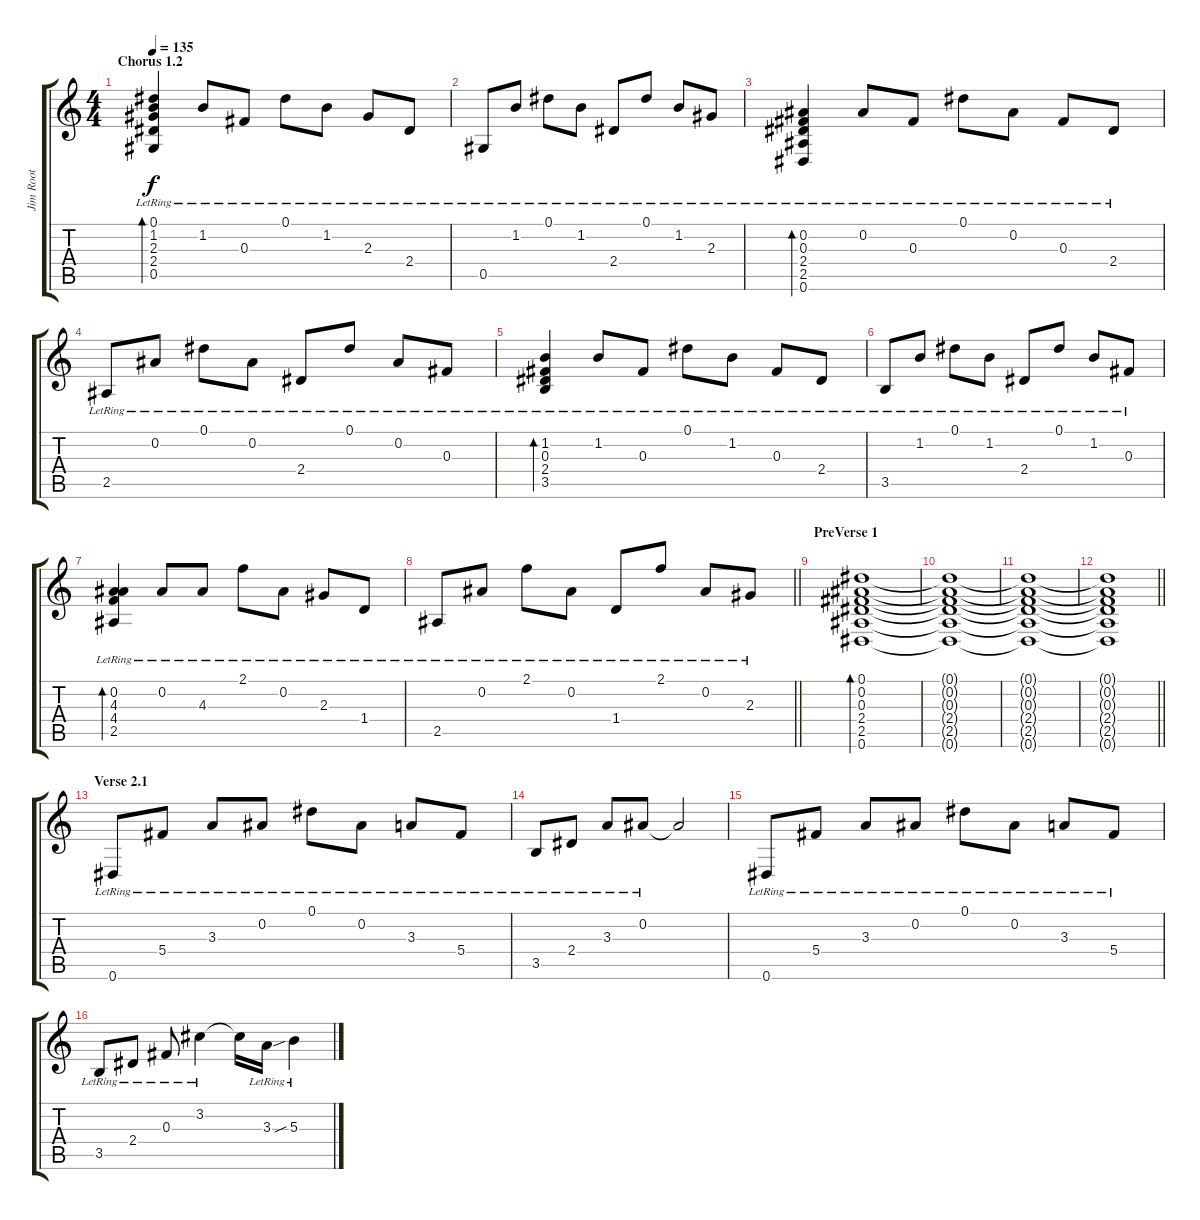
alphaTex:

\track ("Jim Root" "Jim Root") {instrument distortionguitar}
\staff {score tabs}
\tuning (Eb4 Bb3 Gb3 Db3 Ab2 Eb2) {hide}
\ts (4 4)
\section ("" "Chorus 1.2")
\tempo 135
\clef g2
\ks c
(0.1 1.2{lr} 2.3{lr} 2.4{lr} 0.5{lr}).4{bd 120 dy f volume 13} 1.2{lr}.8 0.3{lr}.8 0.1{lr}.8 1.2{lr}.8 2.3{lr}.8 2.4{lr}.8 |
0.5{lr}.8 1.2{lr}.8 0.1{lr}.8 1.2{lr}.8 2.4{lr}.8 0.1{lr}.8 1.2{lr}.8 2.3{lr}.8 |
(0.2{lr} 0.3{lr} 2.4{lr} 2.5{lr} 0.6{lr}).4{bd 120} 0.2{lr}.8 0.3{lr}.8 0.1{lr}.8 0.2{lr}.8 0.3{lr}.8 2.4{lr}.8 |
2.5{lr}.8 0.2{lr}.8 0.1{lr}.8 0.2{lr}.8 2.4{lr}.8 0.1{lr}.8 0.2{lr}.8 0.3{lr}.8 |
(1.2{lr} 0.3{lr} 2.4{lr} 3.5{lr}).4{bd 120} 1.2{lr}.8 0.3{lr}.8 0.1{lr}.8 1.2{lr}.8 0.3{lr}.8 2.4{lr}.8 |
3.5{lr}.8 1.2{lr}.8 0.1{lr}.8 1.2{lr}.8 2.4{lr}.8 0.1{lr}.8 1.2{lr}.8 0.3{lr}.8 |
(0.2{lr} 4.3{lr} 4.4{lr} 2.5{lr}).4{bd 120} 0.2{lr}.8 4.3{lr}.8 2.1{lr}.8 0.2{lr}.8 2.3{lr}.8 1.4{lr}.8 |
\barLineRight lightlight
2.5{lr}.8 0.2{lr}.8 2.1{lr}.8 0.2{lr}.8 1.4{lr}.8 2.1{lr}.8 0.2{lr}.8 2.3{lr}.8 |
\section ("" "PreVerse 1")
(0.1 0.2 0.3 2.4 2.5 0.6).1{bd 240} |
(0.1{t} 0.2{t} 0.3{t} 2.4{t} 2.5{t} 0.6{t}).1 |
(0.1{t} 0.2{t} 0.3{t} 2.4{t} 2.5{t} 0.6{t}).1 |
\barLineRight lightlight
(0.1{t} 0.2{t} 0.3{t} 2.4{t} 2.5{t} 0.6{t}).1 |
\section ("" "Verse 2.1")
0.6{lr}.8{volume 13 instrument electricguitarclean} 5.4{lr}.8 3.3{lr}.8 0.2{lr}.8 0.1{lr}.8 0.2{lr}.8 3.3{lr}.8 5.4{lr}.8 |
3.5{lr}.8 2.4{lr}.8 3.3{lr}.8 0.2{lr}.8 0.2{t}.2 |
0.6{lr}.8 5.4{lr}.8 3.3{lr}.8 0.2{lr}.8 0.1{lr}.8 0.2{lr}.8 3.3{lr}.8 5.4{lr}.8 |
3.5{lr}.8 2.4{lr}.8 0.3{lr}.8 3.2{lr}.4 3.2{t}.16 3.3{lr}.16 5.3{sib lr}.4
